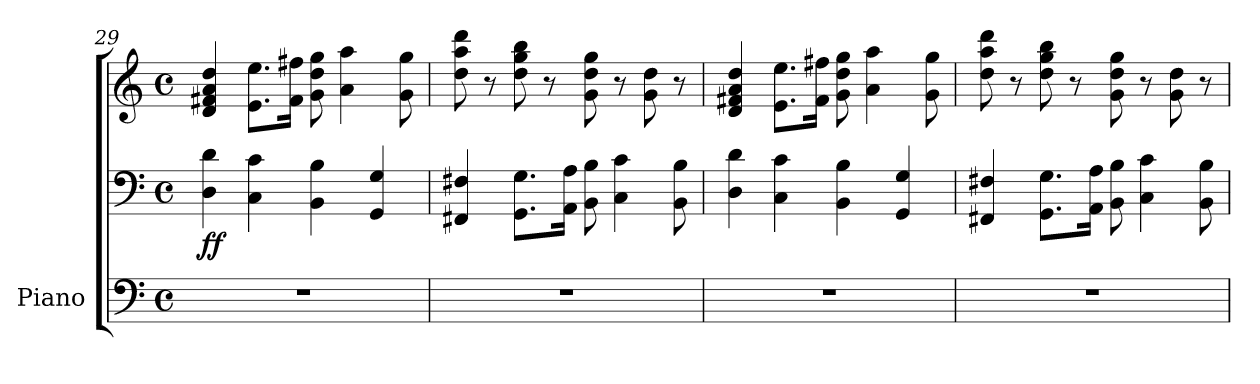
**kern	**kern	**kern	**dynam
*part1	*part1	*part1	*part1
*staff3	*staff2	*staff1	*staff1/2/3
*I"Piano	*	*	*
*I'Pno.	*	*	*
!!LO:LB:g=z
*clefF4	*clefF4	*clefG2	*
*k[]	*k[]	*k[]	*
*M4/4	*M4/4	*M4/4	*
*met(c)	*met(c)	*met(c)	*
=29	=29	=29	=29
!	!	!	!LO:DY:b=2
!	!	!	!LO:DY:n=1:b
1r	4D\ 4d\	4d/ 4f#X/ 4a/ 4dd/	f f
.	4C\ 4c\	8.e\ 8.ee\L	.
.	.	16f#\ 16ff#X\Jk	.
.	4BB\ 4B\	8g\ 8dd\ 8gg\	.
.	.	4a\ 4aa\	.
.	4GG/ 4G/	.	.
.	.	8g\ 8gg\	.
=30	=30	=30	=30
1r	4FF#X/ 4F#X/	8dd\ 8aa\ 8ddd\	.
.	.	8r	.
.	8.GG\ 8.G\L	8dd\ 8gg\ 8bb\	.
.	.	8r	.
.	16AA\ 16A\Jk	.	.
.	8BB\ 8B\	8g\ 8dd\ 8gg\	.
.	4C\ 4c\	8r	.
.	.	8g\ 8dd\	.
.	8BB\ 8B\	8r	.
=31	=31	=31	=31
1r	4D\ 4d\	4d/ 4f#X/ 4a/ 4dd/	.
.	4C\ 4c\	8.e\ 8.ee\L	.
.	.	16f#\ 16ff#X\Jk	.
.	4BB\ 4B\	8g\ 8dd\ 8gg\	.
.	.	4a\ 4aa\	.
.	4GG/ 4G/	.	.
.	.	8g\ 8gg\	.
=32	=32	=32	=32
1r	4FF#X/ 4F#X/	8dd\ 8aa\ 8ddd\	.
.	.	8r	.
.	8.GG\ 8.G\L	8dd\ 8gg\ 8bb\	.
.	.	8r	.
.	16AA\ 16A\Jk	.	.
.	8BB\ 8B\	8g\ 8dd\ 8gg\	.
.	4C\ 4c\	8r	.
.	.	8g\ 8dd\	.
.	8BB\ 8B\	8r	.
=	=	=	=
*-	*-	*-	*-
